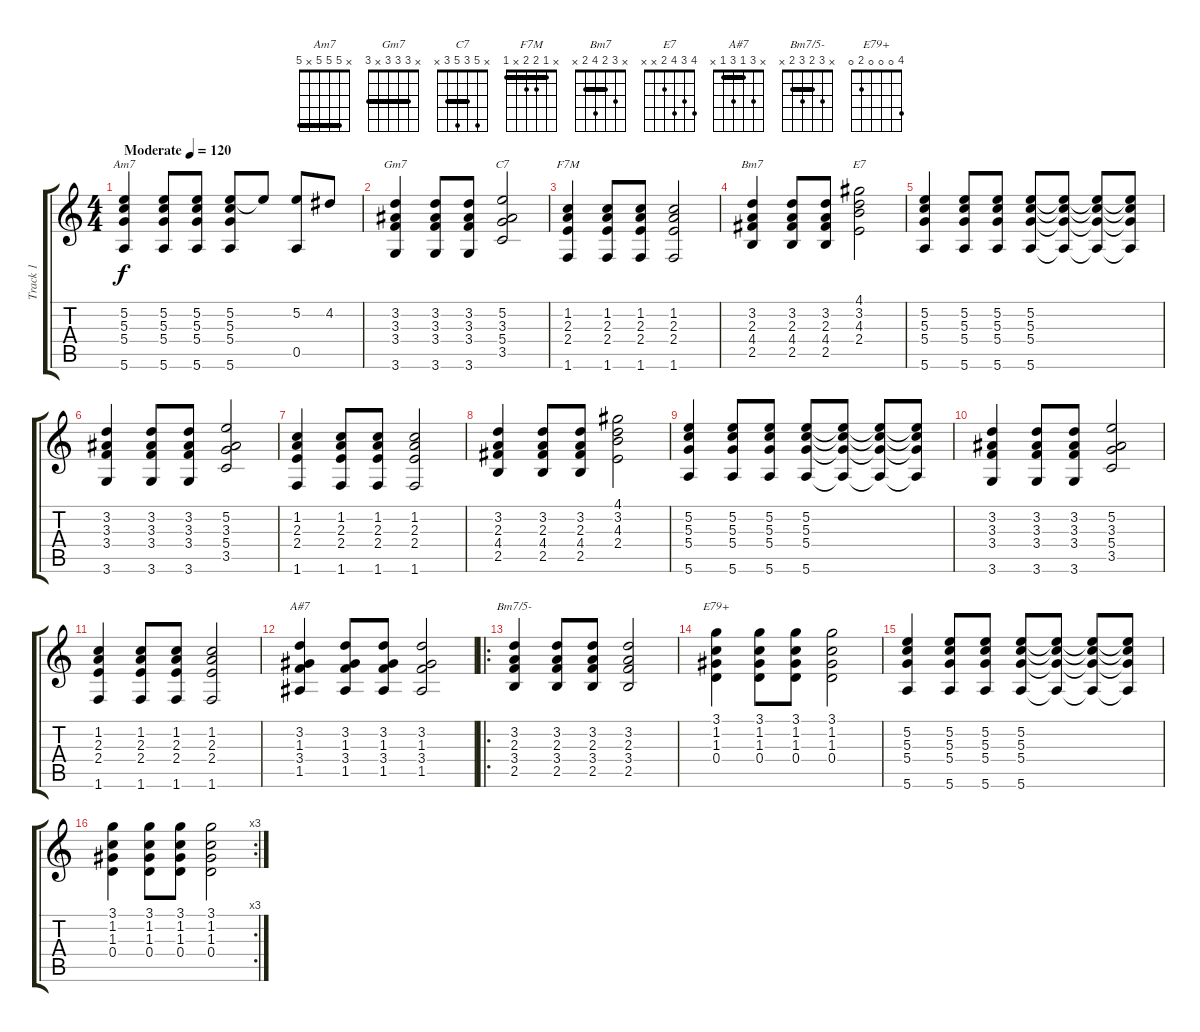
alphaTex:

\track ("Track 1" "Track 1") {instrument electricguitarjazz}
\staff {score tabs}
\tuning (E4 B3 G3 D3 A2 E2) {hide}
\chord ("Am7" x 5 5 5 x 5) {barre 5}
\chord ("Gm7" x 3 3 3 x 3) {barre 3}
\chord ("C7" x 5 3 5 3 x) {barre 3}
\chord ("F7M" x 1 2 2 x 1) {barre 1}
\chord ("Bm7" x 3 2 4 2 x) {barre 2}
\chord ("E7" 4 3 4 2 x x)
\chord ("A#7" x 3 1 3 1 x) {barre 1}
\chord ("Bm7/5-" x 3 2 3 2 x) {barre 2}
\chord ("E79+" 4 0 0 0 2 0)
\ts (4 4)
\tempo (120 "Moderate")
\clef g2
\ks c
(5.2 5.3 5.4 5.6).4{ch "Am7" dy f instrument electricguitarjazz} (5.2 5.3 5.4 5.6).8 (5.2 5.3 5.4 5.6).8 (5.2 5.3 5.4 5.6).8 5.2{t}.8 (5.2 0.5).8 4.2.8 |
(3.2 3.3 3.4 3.6).4{ch "Gm7"} (3.2 3.3 3.4 3.6).8 (3.2 3.3 3.4 3.6).8 (5.2 3.3 5.4 3.5).2{ch "C7"} |
(1.2 2.3 2.4 1.6).4{ch "F7M"} (1.2 2.3 2.4 1.6).8 (1.2 2.3 2.4 1.6).8 (1.2 2.3 2.4 1.6).2 |
(3.2 2.3 4.4 2.5).4{ch "Bm7"} (3.2 2.3 4.4 2.5).8 (3.2 2.3 4.4 2.5).8 (4.1 3.2 4.3 2.4).2{ch "E7"} |
(5.2 5.3 5.4 5.6).4 (5.2 5.3 5.4 5.6).8 (5.2 5.3 5.4 5.6).8 (5.2 5.3 5.4 5.6).8 (5.2{t} 5.3{t} 5.4{t} 5.6{t}).8 (5.2{t} 5.3{t} 5.4{t} 5.6{t}).8 (5.2{t} 5.3{t} 5.4{t} 5.6{t}).8 |
(3.2 3.3 3.4 3.6).4 (3.2 3.3 3.4 3.6).8 (3.2 3.3 3.4 3.6).8 (5.2 3.3 5.4 3.5).2 |
(1.2 2.3 2.4 1.6).4 (1.2 2.3 2.4 1.6).8 (1.2 2.3 2.4 1.6).8 (1.2 2.3 2.4 1.6).2 |
(3.2 2.3 4.4 2.5).4 (3.2 2.3 4.4 2.5).8 (3.2 2.3 4.4 2.5).8 (4.1 3.2 4.3 2.4).2 |
(5.2 5.3 5.4 5.6).4 (5.2 5.3 5.4 5.6).8 (5.2 5.3 5.4 5.6).8 (5.2 5.3 5.4 5.6).8 (5.2{t} 5.3{t} 5.4{t} 5.6{t}).8 (5.2{t} 5.3{t} 5.4{t} 5.6{t}).8 (5.2{t} 5.3{t} 5.4{t} 5.6{t}).8 |
(3.2 3.3 3.4 3.6).4 (3.2 3.3 3.4 3.6).8 (3.2 3.3 3.4 3.6).8 (5.2 3.3 5.4 3.5).2 |
(1.2 2.3 2.4 1.6).4 (1.2 2.3 2.4 1.6).8 (1.2 2.3 2.4 1.6).8 (1.2 2.3 2.4 1.6).2 |
(3.2 1.3 3.4 1.5).4{ch "A#7"} (3.2 1.3 3.4 1.5).8 (3.2 1.3 3.4 1.5).8 (3.2 1.3 3.4 1.5).2 |
\ro
(3.2 2.3 3.4 2.5).4{ch "Bm7/5-"} (3.2 2.3 3.4 2.5).8 (3.2 2.3 3.4 2.5).8 (3.2 2.3 3.4 2.5).2 |
(3.1 1.2 1.3 0.4).4{ch "E79+"} (3.1 1.2 1.3 0.4).8 (3.1 1.2 1.3 0.4).8 (3.1 1.2 1.3 0.4).2 |
(5.2 5.3 5.4 5.6).4 (5.2 5.3 5.4 5.6).8 (5.2 5.3 5.4 5.6).8 (5.2 5.3 5.4 5.6).8 (5.2{t} 5.3{t} 5.4{t} 5.6{t}).8 (5.2{t} 5.3{t} 5.4{t} 5.6{t}).8 (5.2{t} 5.3{t} 5.4{t} 5.6{t}).8 |
\rc 3
(3.1 1.2 1.3 0.4).4 (3.1 1.2 1.3 0.4).8 (3.1 1.2 1.3 0.4).8 (3.1 1.2 1.3 0.4).2
